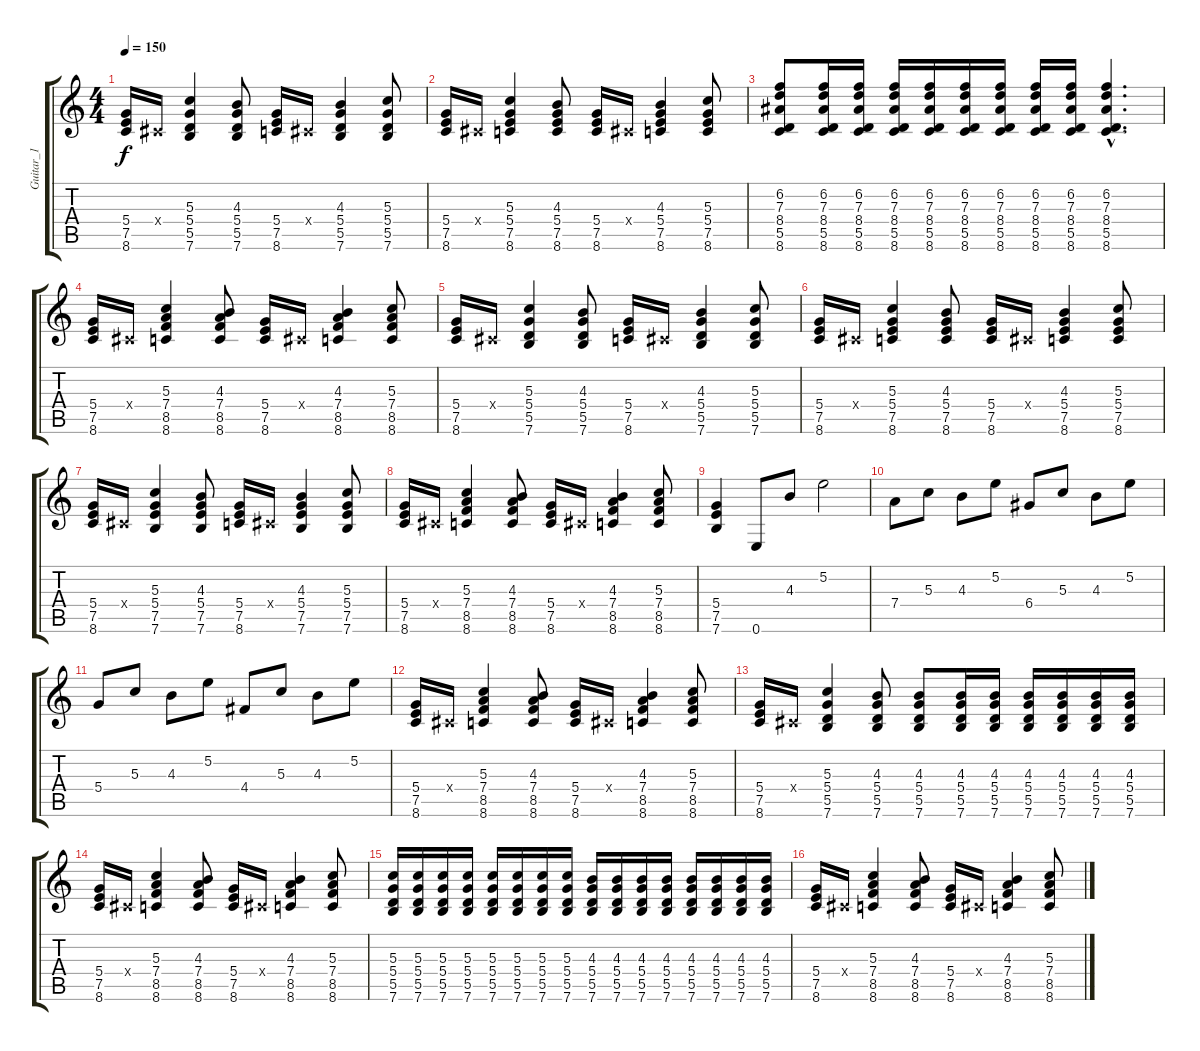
\track ("Guitar_1" "Guitar_1") {instrument distortionguitar}
\staff {score tabs}
\tuning (E4 B3 G3 D3 A2 E2) {hide}
\ts (4 4)
\tempo 150
\clef g2
\ks c
(5.4 7.5 8.6).16{dy f} -1.4{x}.16 (5.3 5.4 5.5 7.6).4 (4.3 5.4 5.5 7.6).8 (5.4 7.5 8.6).16 -1.4{x}.16 (4.3 5.4 5.5 7.6).4 (5.3 5.4 5.5 7.6).8 |
(5.4 7.5 8.6).16 -1.4{x}.16 (5.3 5.4 7.5 8.6).4 (4.3 5.4 7.5 8.6).8 (5.4 7.5 8.6).16 -1.4{x}.16 (4.3 5.4 7.5 8.6).4 (5.3 5.4 7.5 8.6).8 |
(6.2 7.3 8.4 5.5 8.6).8 (6.2 7.3 8.4 5.5 8.6).16 (6.2 7.3 8.4 5.5 8.6).16 (6.2 7.3 8.4 5.5 8.6).16 (6.2 7.3 8.4 5.5 8.6).16 (6.2 7.3 8.4 5.5 8.6).16 (6.2 7.3 8.4 5.5 8.6).16 (6.2 7.3 8.4 5.5 8.6).16 (6.2 7.3 8.4 5.5 8.6).16 (6.2{hac} 7.3{hac} 8.4{hac} 5.5{hac} 8.6{hac}).4{d} |
(5.4 7.5 8.6).16 -1.4{x}.16 (5.3 7.4 8.5 8.6).4 (4.3 7.4 8.5 8.6).8 (5.4 7.5 8.6).16 -1.4{x}.16 (4.3 7.4 8.5 8.6).4 (5.3 7.4 8.5 8.6).8 |
(5.4 7.5 8.6).16 -1.4{x}.16 (5.3 5.4 5.5 7.6).4 (4.3 5.4 5.5 7.6).8 (5.4 7.5 8.6).16 -1.4{x}.16 (4.3 5.4 5.5 7.6).4 (5.3 5.4 5.5 7.6).8 |
(5.4 7.5 8.6).16 -1.4{x}.16 (5.3 5.4 7.5 8.6).4 (4.3 5.4 7.5 8.6).8 (5.4 7.5 8.6).16 -1.4{x}.16 (4.3 5.4 7.5 8.6).4 (5.3 5.4 7.5 8.6).8 |
(5.4 7.5 8.6).16 -1.4{x}.16 (5.3 5.4 7.5 7.6).4 (4.3 5.4 7.5 7.6).8 (5.4 7.5 8.6).16 -1.4{x}.16 (4.3 5.4 7.5 7.6).4 (5.3 5.4 7.5 7.6).8 |
(5.4 7.5 8.6).16 -1.4{x}.16 (5.3 7.4 8.5 8.6).4 (4.3 7.4 8.5 8.6).8 (5.4 7.5 8.6).16 -1.4{x}.16 (4.3 7.4 8.5 8.6).4 (5.3 7.4 8.5 8.6).8 |
(5.4 7.5 7.6).4 0.6.8 4.3.8 5.2.2 |
7.4.8 5.3.8 4.3.8 5.2.8 6.4.8 5.3.8 4.3.8 5.2.8 |
5.4.8 5.3.8 4.3.8 5.2.8 4.4.8 5.3.8 4.3.8 5.2.8 |
(5.4 7.5 8.6).16 -1.4{x}.16 (5.3 7.4 8.5 8.6).4 (4.3 7.4 8.5 8.6).8 (5.4 7.5 8.6).16 -1.4{x}.16 (4.3 7.4 8.5 8.6).4 (5.3 7.4 8.5 8.6).8 |
(5.4 7.5 8.6).16 -1.4{x}.16 (5.3 5.4 5.5 7.6).4 (4.3 5.4 5.5 7.6).8 (4.3 5.4 5.5 7.6).8 (4.3 5.4 5.5 7.6).16 (4.3 5.4 5.5 7.6).16 (4.3 5.4 5.5 7.6).16 (4.3 5.4 5.5 7.6).16 (4.3 5.4 5.5 7.6).16 (4.3 5.4 5.5 7.6).16 |
(5.4 7.5 8.6).16 -1.4{x}.16 (5.3 7.4 8.5 8.6).4 (4.3 7.4 8.5 8.6).8 (5.4 7.5 8.6).16 -1.4{x}.16 (4.3 7.4 8.5 8.6).4 (5.3 7.4 8.5 8.6).8 |
(5.3 5.4 5.5 7.6).16 (5.3 5.4 5.5 7.6).16 (5.3 5.4 5.5 7.6).16 (5.3 5.4 5.5 7.6).16 (5.3 5.4 5.5 7.6).16 (5.3 5.4 5.5 7.6).16 (5.3 5.4 5.5 7.6).16 (5.3 5.4 5.5 7.6).16 (4.3 5.4 5.5 7.6).16 (4.3 5.4 5.5 7.6).16 (4.3 5.4 5.5 7.6).16 (4.3 5.4 5.5 7.6).16 (4.3 5.4 5.5 7.6).16 (4.3 5.4 5.5 7.6).16 (4.3 5.4 5.5 7.6).16 (4.3 5.4 5.5 7.6).16 |
(5.4 7.5 8.6).16 -1.4{x}.16 (5.3 7.4 8.5 8.6).4 (4.3 7.4 8.5 8.6).8 (5.4 7.5 8.6).16 -1.4{x}.16 (4.3 7.4 8.5 8.6).4 (5.3 7.4 8.5 8.6).8
